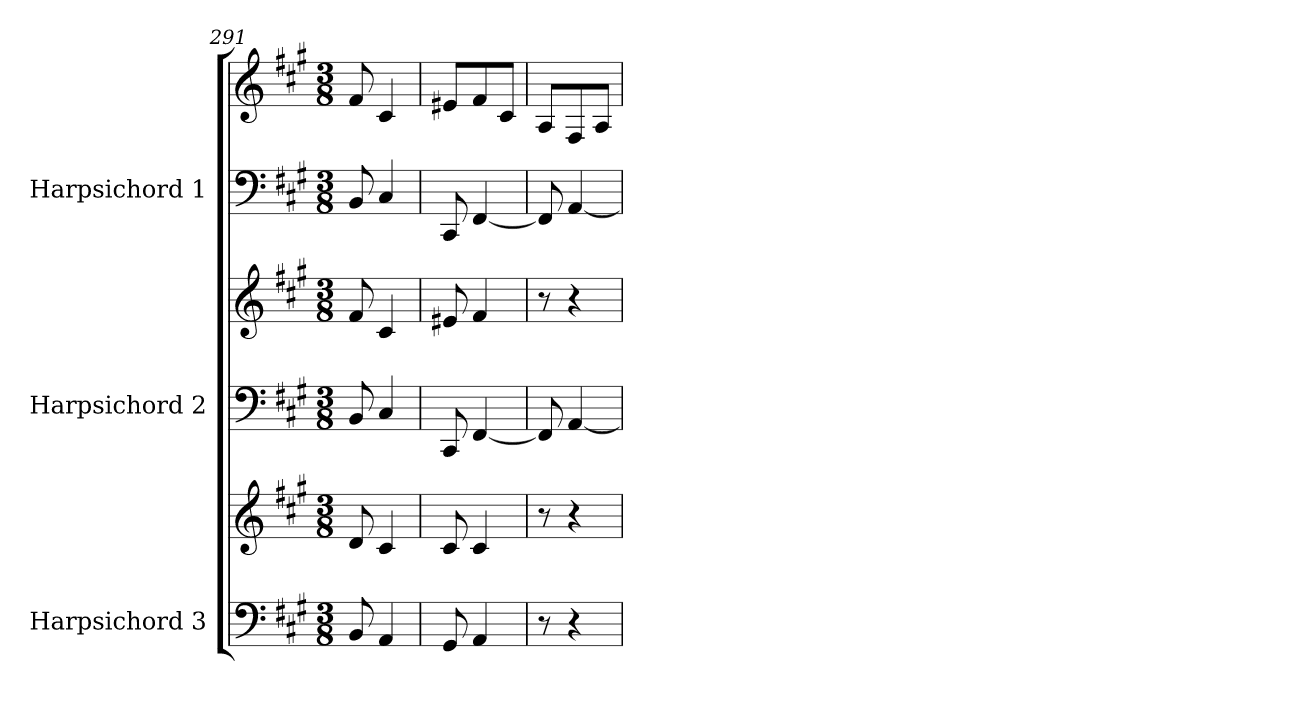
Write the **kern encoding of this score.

**kern	**kern	**kern	**kern	**kern	**kern
*part3	*part3	*part2	*part2	*part1	*part1
*staff6	*staff5	*staff4	*staff3	*staff2	*staff1
*I"Harpsichord 3	*	*I"Harpsichord 2	*	*I"Harpsichord 1	*
*I'Hp	*	*I'Hp	*	*I'Hp	*
*clefF4	*clefG2	*clefF4	*clefG2	*clefF4	*clefG2
*k[f#c#g#]	*k[f#c#g#]	*k[f#c#g#]	*k[f#c#g#]	*k[f#c#g#]	*k[f#c#g#]
*M3/8	*M3/8	*M3/8	*M3/8	*M3/8	*M3/8
=291	=291	=291	=291	=291	=291
8BB/	8d/	8BB/	8f#/	8BB/	8f#/
4AA/	4c#/	4C#/	4c#/	4C#/	4c#/
=292	=292	=292	=292	=292	=292
8GG#/	8c#/	8CC#/	8e#X/	8CC#/	8e#X/L
4AA/	4c#/	[4FF#/	4f#/	[4FF#/	8f#/
.	.	.	.	.	8c#/J
=293	=293	=293	=293	=293	=293
8r	8r	8FF#/]	8r	8FF#/]	8A/L
4r	4r	[4AA/	4r	[4AA/	8F#/
.	.	.	.	.	8A/J
=	=	=	=	=	=
*-	*-	*-	*-	*-	*-
